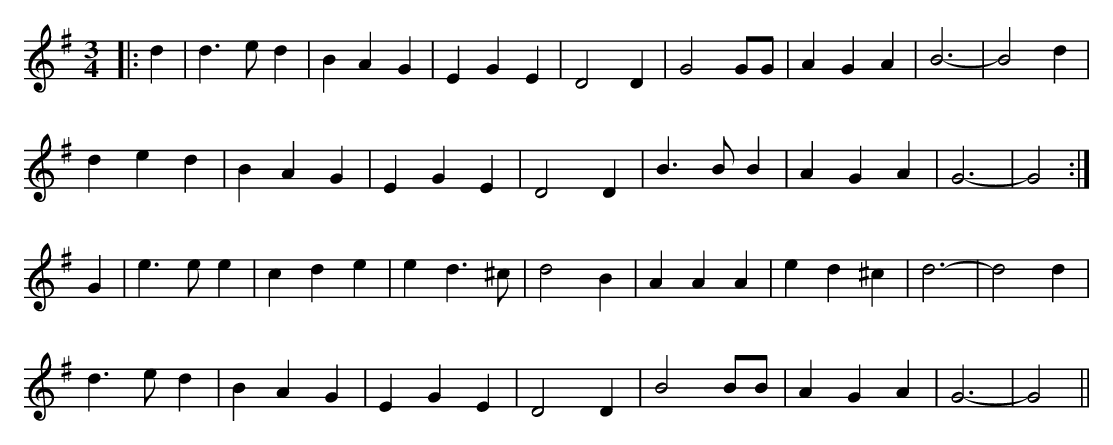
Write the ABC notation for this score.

X:1
M:3/4
K:G
|:d2|d3ed2|B2A2G2|E2G2E2|D4D2|G4GG|A2G2A2|B6-|B4d2|
d2e2d2|B2A2G2|E2G2E2|D4D2|B3BB2|A2G2A2|G6-|G4:|
G2|e3ee2|c2d2e2|e2d3^c|d4B2|A2A2A2|e2d2^c2|d6-|d4d2|
d3ed2|B2A2G2|E2G2E2|D4D2|B4BB|A2G2A2|G6-|G4||
